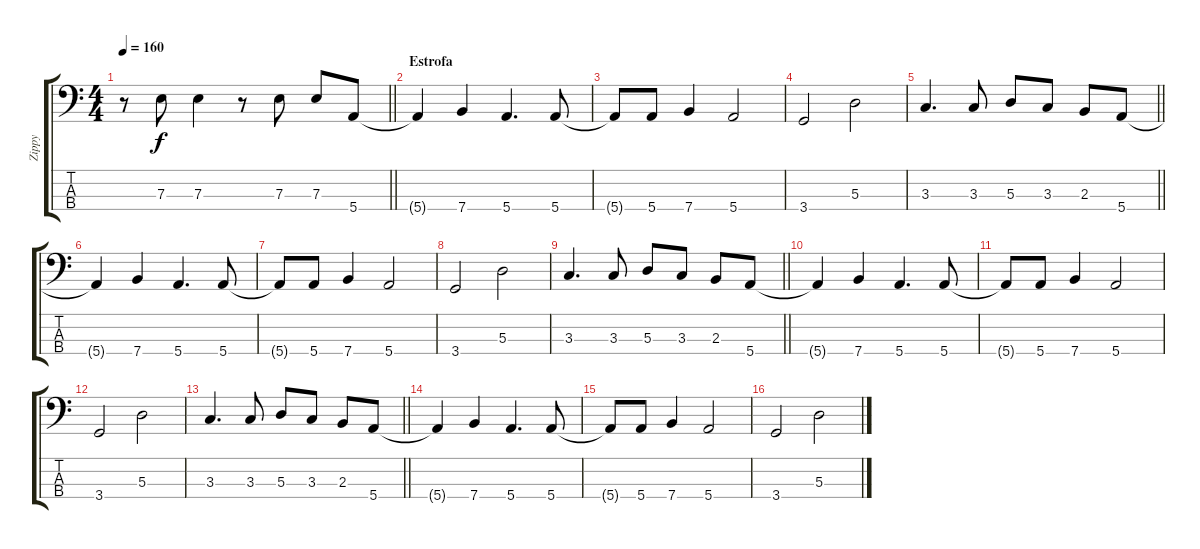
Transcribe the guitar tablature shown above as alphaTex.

\track ("Zippy" "Zippy") {instrument electricbassfinger}
\staff {score tabs}
\tuning (G2 D2 A1 E1) {hide}
\ts (4 4)
\tempo 160
\clef f4
\barLineRight lightlight
\ks c
r.8{dy f} 7.3.8 7.3.4 r.8 7.3.8 7.3.8 5.4.8 |
\section ("" "Estrofa")
5.4{t}.4 7.4.4 5.4.4{d} 5.4.8 |
5.4{t}.8 5.4.8 7.4.4 5.4.2 |
3.4.2 5.3.2 |
\barLineRight lightlight
3.3.4{d} 3.3.8 5.3.8 3.3.8 2.3.8 5.4.8 |
5.4{t}.4 7.4.4 5.4.4{d} 5.4.8 |
5.4{t}.8 5.4.8 7.4.4 5.4.2 |
3.4.2 5.3.2 |
\barLineRight lightlight
3.3.4{d} 3.3.8 5.3.8 3.3.8 2.3.8 5.4.8 |
5.4{t}.4 7.4.4 5.4.4{d} 5.4.8 |
5.4{t}.8 5.4.8 7.4.4 5.4.2 |
3.4.2 5.3.2 |
\barLineRight lightlight
3.3.4{d} 3.3.8 5.3.8 3.3.8 2.3.8 5.4.8 |
5.4{t}.4 7.4.4 5.4.4{d} 5.4.8 |
5.4{t}.8 5.4.8 7.4.4 5.4.2 |
3.4.2 5.3.2
